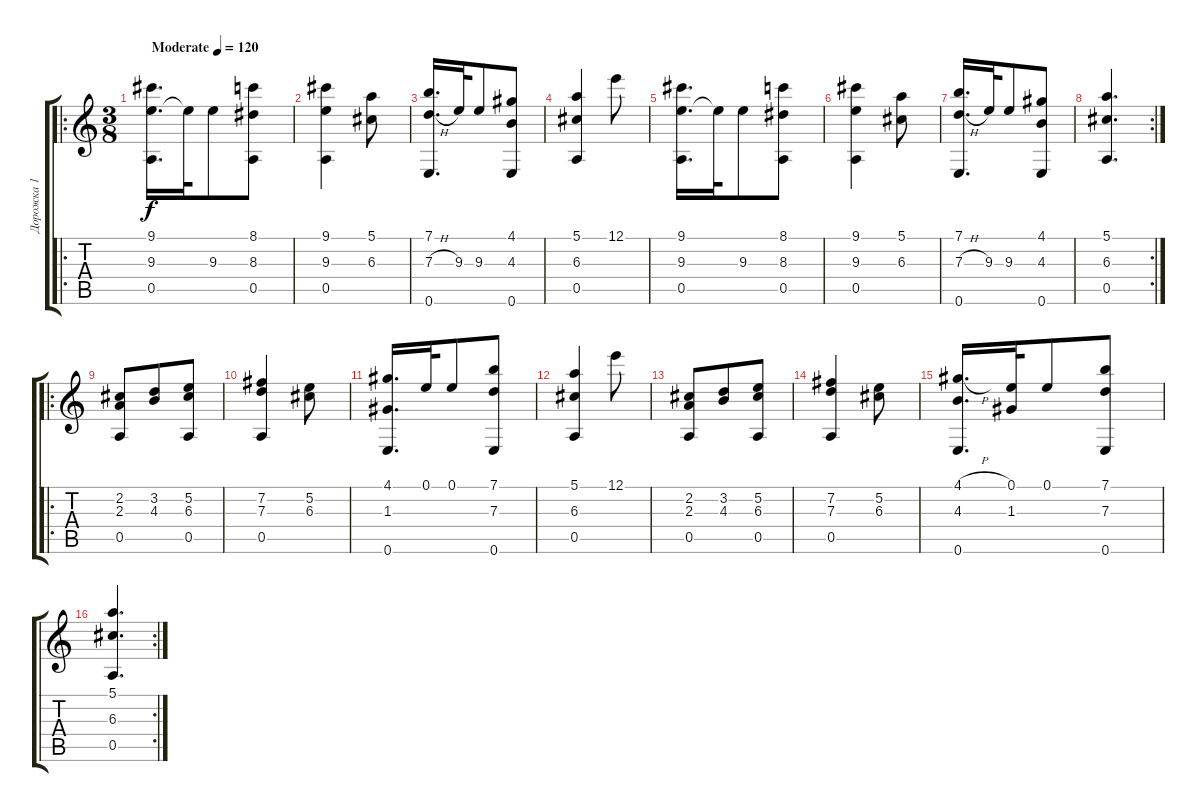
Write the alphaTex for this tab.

\track ("Дорожка 1" "Дорожка 1") {instrument acousticguitarnylon}
\staff {score tabs}
\tuning (E4 B3 G3 D3 A2 E2) {hide}
\ro
\ts (3 8)
\tempo (120 "Moderate")
\clef g2
\ks c
(9.1 9.3 0.5).16{d dy f instrument acousticguitarnylon} 9.3{t}.32 9.3.8 (8.1 8.3 0.5).8 |
(9.1 9.3 0.5).4 (5.1 6.3).8 |
(7.1 7.3{h} 0.6).16{d} 9.3.32 9.3.8 (4.1 4.3 0.6).8 |
(5.1 6.3 0.5).4 12.1.8 |
(9.1 9.3 0.5).16{d} 9.3{t}.32 9.3.8 (8.1 8.3 0.5).8 |
(9.1 9.3 0.5).4 (5.1 6.3).8 |
(7.1 7.3{h} 0.6).16{d} 9.3.32 9.3.8 (4.1 4.3 0.6).8 |
\rc 2
(5.1 6.3 0.5).4{d} |
\ro
(2.2 2.3 0.5).8 (3.2 4.3).8 (5.2 6.3 0.5).8 |
(7.2 7.3 0.5).4 (5.2 6.3).8 |
(4.1 1.3 0.6).16{d} 0.1.32 0.1.8 (7.1 7.3 0.6).8 |
(5.1 6.3 0.5).4 12.1.8 |
(2.2 2.3 0.5).8 (3.2 4.3).8 (5.2 6.3 0.5).8 |
(7.2 7.3 0.5).4 (5.2 6.3).8 |
(4.1{h} 4.3 0.6).16{d} (0.1 1.3).32 0.1.8 (7.1 7.3 0.6).8 |
\rc 2
(5.1 6.3 0.5).4{d}
